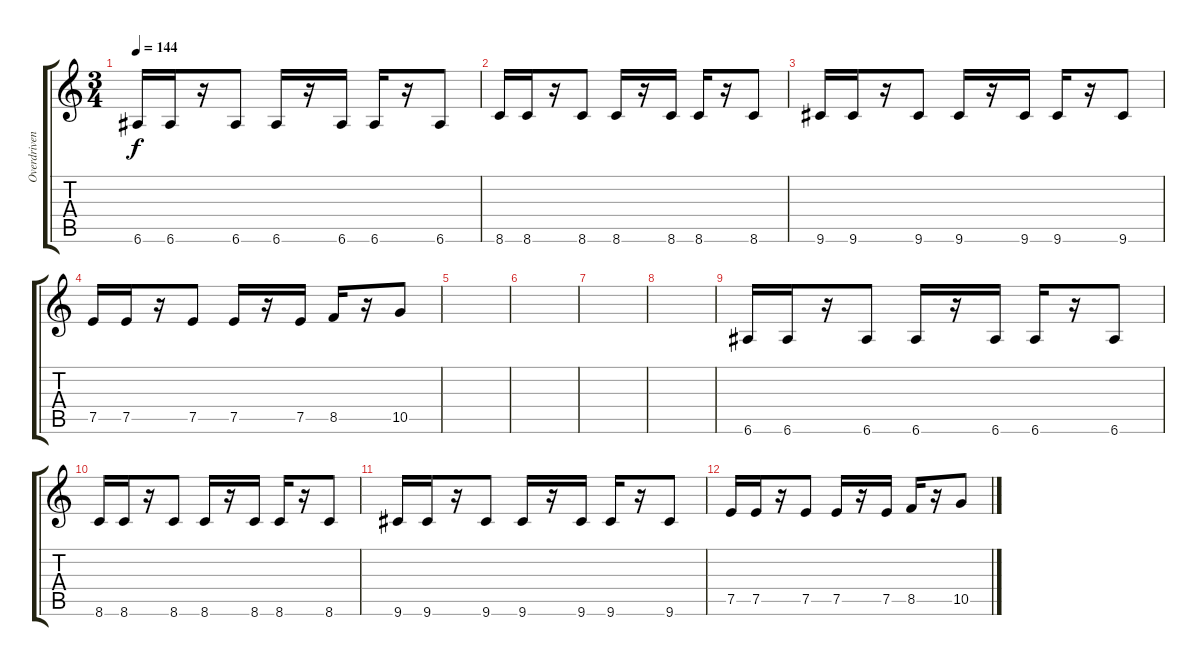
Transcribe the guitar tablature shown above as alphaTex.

\track ("Overdriven Guitar" "Overdriven") {instrument overdrivenguitar}
\staff {score tabs}
\tuning (E4 B3 G3 D3 A2 E2) {hide}
\ts (3 4)
\tempo 144
\clef g2
\ks c
6.6.16{dy f} 6.6.16 r.16 6.6.8 6.6.16 r.16 6.6.16 6.6.16 r.16 6.6.8 |
8.6.16 8.6.16 r.16 8.6.8 8.6.16 r.16 8.6.16 8.6.16 r.16 8.6.8 |
9.6.16 9.6.16 r.16 9.6.8 9.6.16 r.16 9.6.16 9.6.16 r.16 9.6.8 |
7.5.16 7.5.16 r.16 7.5.8 7.5.16 r.16 7.5.16 8.5.16 r.16 10.5.8 |
|
|
|
|
6.6.16 6.6.16 r.16 6.6.8 6.6.16 r.16 6.6.16 6.6.16 r.16 6.6.8 |
8.6.16 8.6.16 r.16 8.6.8 8.6.16 r.16 8.6.16 8.6.16 r.16 8.6.8 |
9.6.16 9.6.16 r.16 9.6.8 9.6.16 r.16 9.6.16 9.6.16 r.16 9.6.8 |
7.5.16 7.5.16 r.16 7.5.8 7.5.16 r.16 7.5.16 8.5.16 r.16 10.5.8
